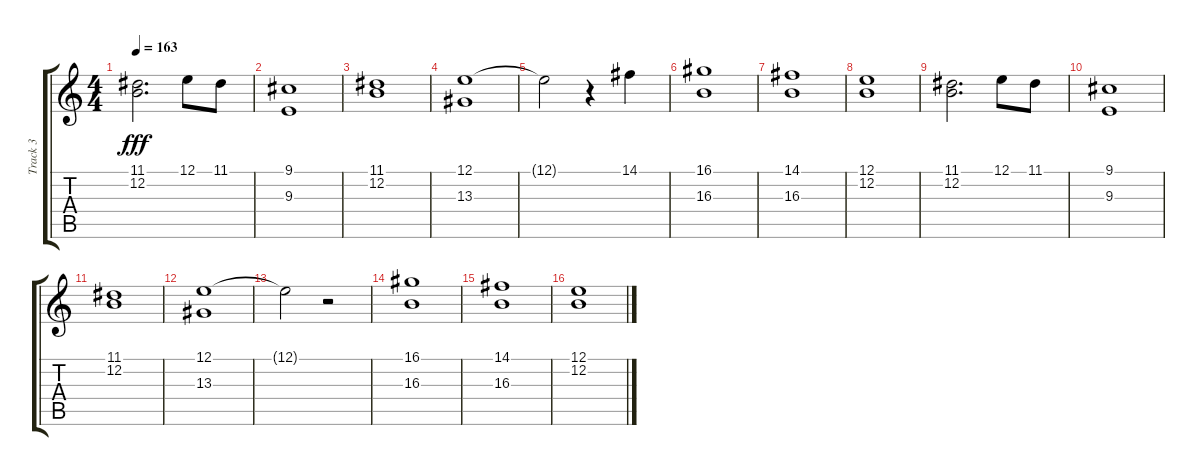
\track ("Track 3" "Track 3") {instrument electricpiano1}
\staff {score tabs}
\tuning (E4 B3 G3 D3 A2 E2) {hide}
\ts (4 4)
\tempo 163
\clef g2
\ks c
(11.1 12.2).2{d dy fff} 12.1.8 11.1.8 |
(9.1 9.3).1 |
(11.1 12.2).1 |
(12.1 13.3).1 |
12.1{t}.2 r.4 14.1.4 |
(16.1 16.3).1 |
(14.1 16.3).1 |
(12.1 12.2).1 |
(11.1 12.2).2{d} 12.1.8 11.1.8 |
(9.1 9.3).1 |
(11.1 12.2).1 |
(12.1 13.3).1 |
12.1{t}.2 r.2 |
(16.1 16.3).1 |
(14.1 16.3).1 |
(12.1 12.2).1
